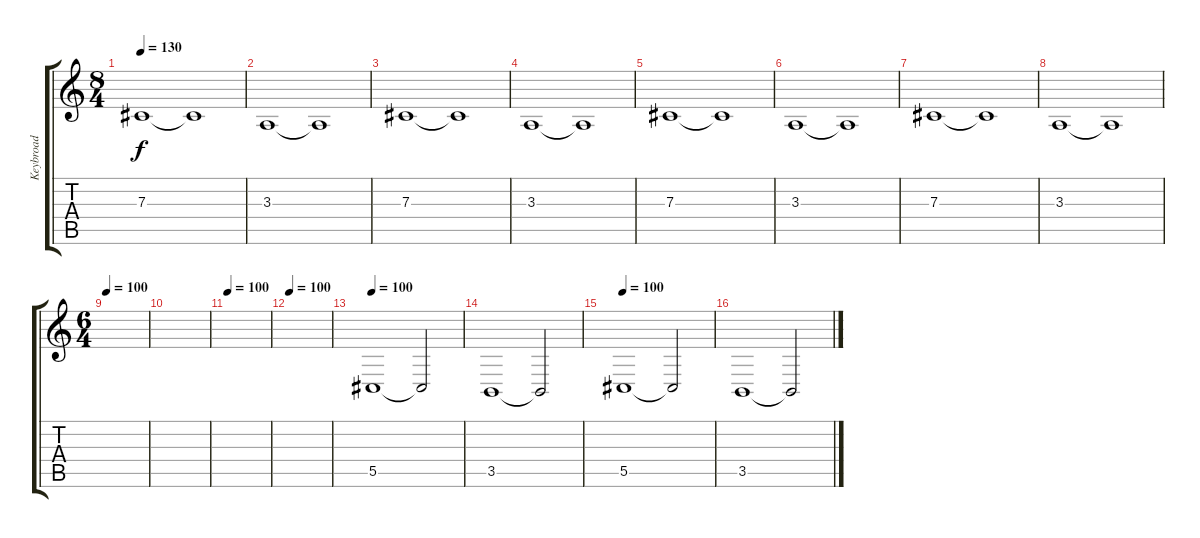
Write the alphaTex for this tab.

\track ("Keybroad" "Keybroad") {instrument churchorgan}
\staff {score tabs}
\tuning (Eb4 Bb3 Gb3 Db3 Ab2 Eb2) {hide}
\ts (8 4)
\tempo 130
\clef g2
\ks c
7.3.1{dy f instrument churchorgan} 7.3{t}.1 |
3.3.1 3.3{t}.1 |
7.3.1 7.3{t}.1 |
3.3.1 3.3{t}.1 |
7.3.1 7.3{t}.1 |
3.3.1 3.3{t}.1 |
7.3.1 7.3{t}.1 |
3.3.1 3.3{t}.1 |
\ts (6 4)
\tempo 100
|
|
\tempo 100
|
\tempo 100
|
\tempo 100
5.5.1{instrument stringensemble1} 5.5{t}.2 |
3.5.1 3.5{t}.2 |
\tempo 100
5.5.1{instrument stringensemble1} 5.5{t}.2 |
3.5.1 3.5{t}.2
